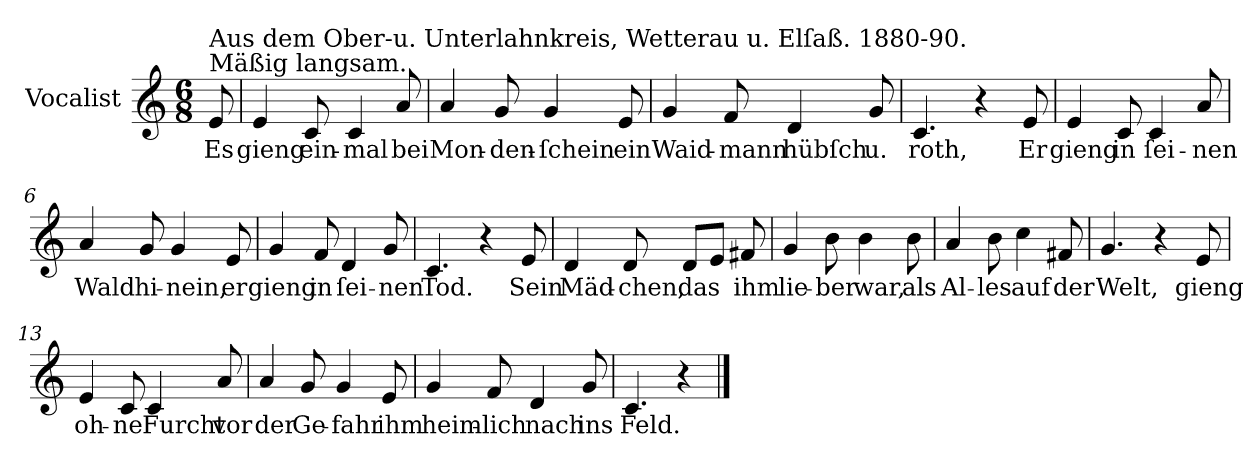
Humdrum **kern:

**kern	**text
*part1	*part1
*staff1	*staff1
*I"Vocalist	*
*k[]	*
*C:	*
*M6/8	*
=	=
!LO:TX:a:t=Mäßig langsam.	!
!LO:TX:a:t=Aus dem Ober-u. Unterlahnkreis, Wetterau u. Elſaß. 1880-90.	!
8e	Es
=1	=1
4e	gieng
8c	ein-
4c	-mal
8a	bei
=2	=2
4a	Mon-
8g	-den-
4g	-ſchein
8e	ein
=3	=3
4g	Waid-
8f	-mann
4d	hübſch
8g	u.
=4	=4
4.c	roth,
4r	.
8e	Er
=5	=5
4e	gieng
8c	in
4c	ſei-
8a	-nen
=6	=6
4a	Wald
8g	hi-
4g	-nein,
8e	er
=7	=7
4g	gieng
8f	in
4d	ſei-
8g	-nen
=8	=8
4.c	Tod.
4r	.
8e	Sein
=9	=9
4d	Mäd-
8d	-chen,
8dL	das
8eJ	.
8f#X	ihm
=10	=10
4g	lie-
8b	-ber
4b	war,
8b	als
=11	=11
4a	Al-
8b	-les
4cc	auf
8f#X	der
=12	=12
4.g	Welt,
4r	.
8e	gieng
=13	=13
4e	oh-
8c	-ne
4c	Furcht
8a	vor
=14	=14
4a	der
8g	Ge-
4g	-fahr
8e	ihm
=15	=15
4g	heim-
8f	-lich
4d	nach
8g	ins
=16	=16
4.c	Feld.
4r	.
==	==
*-	*-
